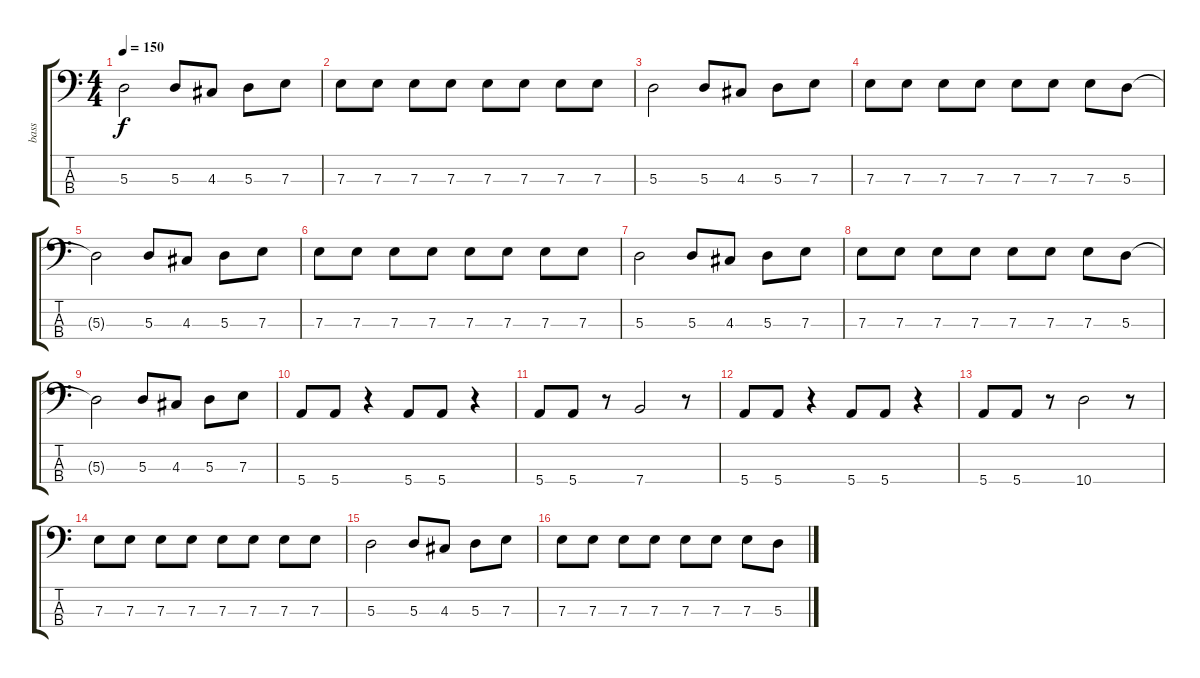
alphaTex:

\track ("bass" "bass") {instrument electricbassfinger}
\staff {score tabs}
\tuning (G2 D2 A1 E1) {hide}
\ts (4 4)
\tempo 150
\clef f4
\ks c
5.3{t}.2{dy f} 5.3.8 4.3.8 5.3.8 7.3.8 |
7.3.8 7.3.8 7.3.8 7.3.8 7.3.8 7.3.8 7.3.8 7.3.8 |
5.3.2 5.3.8 4.3.8 5.3.8 7.3.8 |
7.3.8 7.3.8 7.3.8 7.3.8 7.3.8 7.3.8 7.3.8 5.3.8 |
5.3{t}.2 5.3.8 4.3.8 5.3.8 7.3.8 |
7.3.8 7.3.8 7.3.8 7.3.8 7.3.8 7.3.8 7.3.8 7.3.8 |
5.3.2 5.3.8 4.3.8 5.3.8 7.3.8 |
7.3.8 7.3.8 7.3.8 7.3.8 7.3.8 7.3.8 7.3.8 5.3.8 |
5.3{t}.2 5.3.8 4.3.8 5.3.8 7.3.8 |
5.4.8 5.4.8 r.4 5.4.8 5.4.8 r.4 |
5.4.8 5.4.8 r.8 7.4.2 r.8 |
5.4.8 5.4.8 r.4 5.4.8 5.4.8 r.4 |
5.4.8 5.4.8 r.8 10.4.2 r.8 |
7.3.8 7.3.8 7.3.8 7.3.8 7.3.8 7.3.8 7.3.8 7.3.8 |
5.3.2 5.3.8 4.3.8 5.3.8 7.3.8 |
7.3.8 7.3.8 7.3.8 7.3.8 7.3.8 7.3.8 7.3.8 5.3.8
